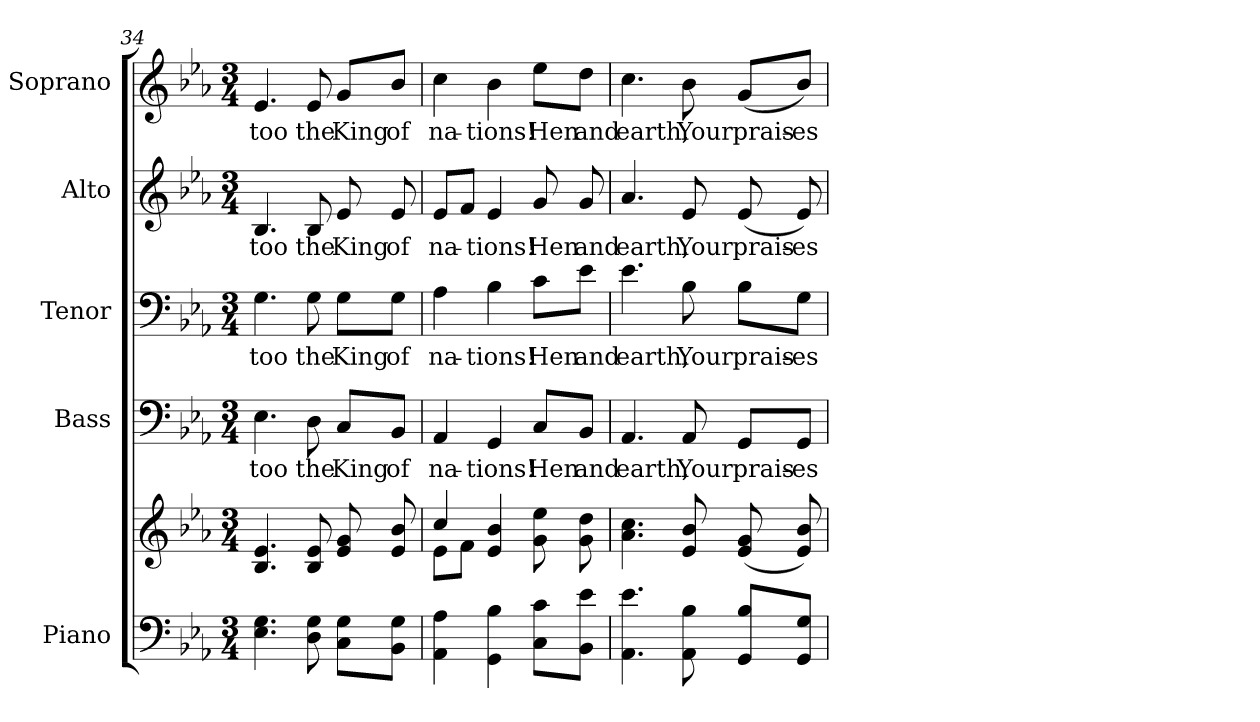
**kern	**kern	**kern	**text	**kern	**text	**kern	**text	**kern	**text
*part5	*part5	*part4	*part4	*part3	*part3	*part2	*part2	*part1	*part1
*staff6	*staff5	*staff4	*staff4	*staff3	*staff3	*staff2	*staff2	*staff1	*staff1
*I"Piano	*	*I"Bass	*	*I"Tenor	*	*I"Alto	*	*I"Soprano	*
*I'Pno.	*	*I'B.	*	*I'T.	*	*I'A.	*	*I'S.	*
*clefF4	*clefG2	*clefF4	*	*clefF4	*	*clefG2	*	*clefG2	*
*k[b-e-a-]	*k[b-e-a-]	*k[b-e-a-]	*	*k[b-e-a-]	*	*k[b-e-a-]	*	*k[b-e-a-]	*
*E-:	*E-:	*E-:	*	*E-:	*	*E-:	*	*E-:	*
*M3/4	*M3/4	*M3/4	*	*M3/4	*	*M3/4	*	*M3/4	*
=34	=34	=34	=34	=34	=34	=34	=34	=34	=34
!	!	!	!LO:LY:b:color=#000000	!	!	!	!	!	!
!	!	!	!	!	!LO:LY:b:color=#000000	!	!	!	!
!	!	!	!	!	!	!	!LO:LY:b:color=#000000	!	!
!	!	!	!	!	!	!	!	!	!LO:LY:b:color=#000000
4.E-i\ 4.Gi	4.B-i/ 4.e-i	4.E-i\	too	4.Gi\	too	4.B-i/	too	4.e-i/	too
!	!	!	!LO:LY:b:color=#000000	!	!	!	!	!	!
!	!	!	!	!	!LO:LY:b:color=#000000	!	!	!	!
!	!	!	!	!	!	!	!LO:LY:b:color=#000000	!	!
!	!	!	!	!	!	!	!	!	!LO:LY:b:color=#000000
8Di\ 8Gi	8B-i/ 8e-i	8Di\	the	8Gi\	the	8B-i/	the	8e-i/	the
!	!	!	!LO:LY:b:color=#000000	!	!	!	!	!	!
!	!	!	!	!	!LO:LY:b:color=#000000	!	!	!	!
!	!	!	!	!	!	!	!LO:LY:b:color=#000000	!	!
!	!	!	!	!	!	!	!	!	!LO:LY:b:color=#000000
8Ci\ 8Gi\L	8e-i/ 8gi	8Ci/L	King	8Gi\L	King	8e-i/	King	8gi/L	King
!	!	!	!LO:LY:b:color=#000000	!	!	!	!	!	!
!	!	!	!	!	!LO:LY:b:color=#000000	!	!	!	!
!	!	!	!	!	!	!	!LO:LY:b:color=#000000	!	!
!	!	!	!	!	!	!	!	!	!LO:LY:b:color=#000000
8BB-i\ 8Gi\J	8e-i/ 8b-i	8BB-i/J	of	8Gi\J	of	8e-i/	of	8b-i/J	of
!!LO:PB:g=z
=35	=35	=35	=35	=35	=35	=35	=35	=35	=35
*	*^	*	*	*	*	*	*	*	*
!	!	!	!	!LO:LY:b:color=#000000	!	!	!	!	!	!
!	!	!	!	!	!	!LO:LY:b:color=#000000	!	!	!	!
!	!	!	!	!	!	!	!	!LO:LY:b:color=#000000	!	!
!	!	!	!	!	!	!	!	!	!	!LO:LY:b:color=#000000
4AA-i\ 4A-i	4cci/	8e-i\L	4AA-i/	na-	4A-i\	na-	8e-i/L	na-	4cci\	na-
.	.	8fi\J	.	.	.	.	8fi/J	.	.	.
!	!	!	!	!LO:LY:b:color=#000000	!	!	!	!	!	!
!	!	!	!	!	!	!LO:LY:b:color=#000000	!	!	!	!
!	!	!	!	!	!	!	!	!LO:LY:b:color=#000000	!	!
!	!	!	!	!	!	!	!	!	!	!LO:LY:b:color=#000000
4GGi\ 4B-i	4e-i/ 4b-i	4ryy	4GGi/	-tions!	4B-i\	-tions!	4e-i/	-tions!	4b-i\	-tions!
!	!	!	!	!LO:LY:b:color=#000000	!	!	!	!	!	!
!	!	!	!	!	!	!LO:LY:b:color=#000000	!	!	!	!
!	!	!	!	!	!	!	!	!LO:LY:b:color=#000000	!	!
!	!	!	!	!	!	!	!	!	!	!LO:LY:b:color=#000000
8Ci\ 8ci\L	8gi\ 8ee-i	4ryy	8Ci/L	Hen	8ci\L	Hen	8gi/	Hen	8ee-i\L	Hen
!	!	!	!	!LO:LY:b:color=#000000	!	!	!	!	!	!
!	!	!	!	!	!	!LO:LY:b:color=#000000	!	!	!	!
!	!	!	!	!	!	!	!	!LO:LY:b:color=#000000	!	!
!	!	!	!	!	!	!	!	!	!	!LO:LY:b:color=#000000
8BB-i\ 8e-i\J	8gi\ 8ddi	.	8BB-i/J	and	8e-i\J	and	8gi/	and	8ddi\J	and
*	*v	*v	*	*	*	*	*	*	*	*
=36	=36	=36	=36	=36	=36	=36	=36	=36	=36
!	!	!	!LO:LY:b:color=#000000	!	!	!	!	!	!
!	!	!	!	!	!LO:LY:b:color=#000000	!	!	!	!
!	!	!	!	!	!	!	!LO:LY:b:color=#000000	!	!
!	!	!	!	!	!	!	!	!	!LO:LY:b:color=#000000
4.AA-i\ 4.e-i	4.a-i\ 4.cci	4.AA-i/	earth,	4.e-i\	earth,	4.a-i/	earth,	4.cci\	earth,
!	!	!	!LO:LY:b:color=#000000	!	!	!	!	!	!
!	!	!	!	!	!LO:LY:b:color=#000000	!	!	!	!
!	!	!	!	!	!	!	!LO:LY:b:color=#000000	!	!
!	!	!	!	!	!	!	!	!	!LO:LY:b:color=#000000
8AA-i\ 8B-i	8e-i/ 8b-i	8AA-i/	Your	8B-i\	Your	8e-i/	Your	8b-i\	Your
!	!	!	!LO:LY:b:color=#000000	!	!	!	!	!	!
!	!	!	!	!	!LO:LY:b:color=#000000	!	!	!	!
!	!	!	!	!	!	!	!LO:LY:b:color=#000000	!	!
!	!	!	!	!	!	!	!	!	!LO:LY:b:color=#000000
8GGi/ 8B-i/L	(8e-i/ 8gi	8GGi/L	prais-	8B-i\L	prais-	(8e-i/	prais-	(8gi/L	prais-
!	!	!	!LO:LY:b:color=#000000	!	!	!	!	!	!
!	!	!	!	!	!LO:LY:b:color=#000000	!	!	!	!
!	!	!	!	!	!	!	!LO:LY:b:color=#000000	!	!
!	!	!	!	!	!	!	!	!	!LO:LY:b:color=#000000
8GGi/ 8Gi/J	8e-i/ 8b-i)	8GGi/J	-es	8Gi\J	-es	8e-i/)	-es	8b-i/J)	-es
=	=	=	=	=	=	=	=	=	=
*-	*-	*-	*-	*-	*-	*-	*-	*-	*-
